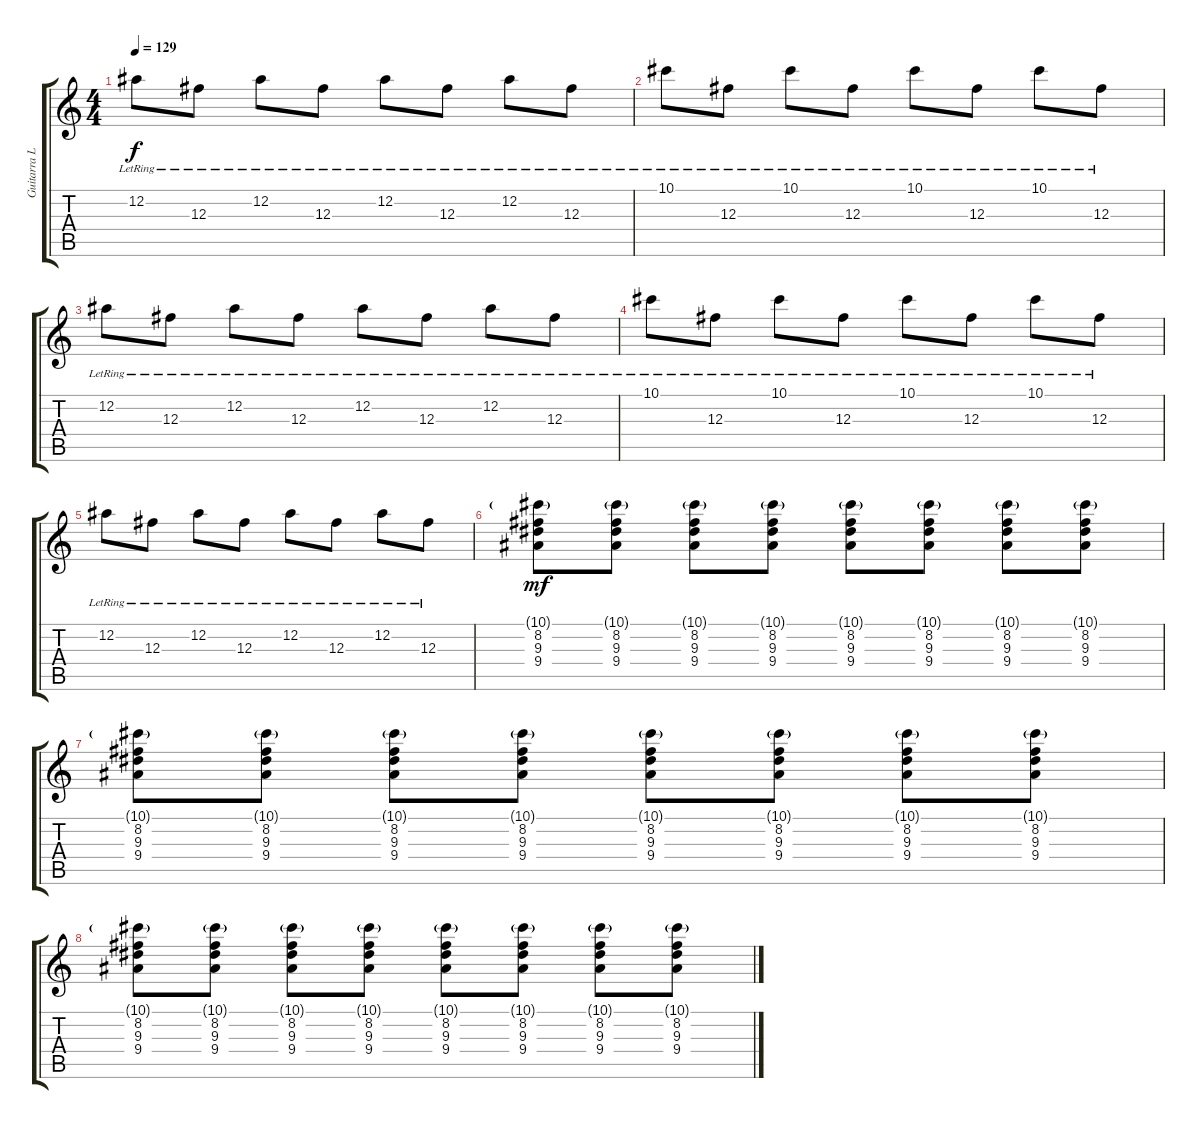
\track ("Guitarra L (Iván)" "Guitarra L") {instrument electricguitarjazz}
\staff {score tabs}
\tuning (Eb4 Bb3 Gb3 Db3 Ab2 Db2) {hide}
\ts (4 4)
\tempo 129
\clef g2
\ks c
12.2{lr}.8{dy f} 12.3{lr}.8 12.2{lr}.8 12.3{lr}.8 12.2{lr}.8 12.3{lr}.8 12.2{lr}.8 12.3{lr}.8 |
10.1{lr}.8 12.3{lr}.8 10.1{lr}.8 12.3{lr}.8 10.1{lr}.8 12.3{lr}.8 10.1{lr}.8 12.3{lr}.8 |
12.2{lr}.8 12.3{lr}.8 12.2{lr}.8 12.3{lr}.8 12.2{lr}.8 12.3{lr}.8 12.2{lr}.8 12.3{lr}.8 |
10.1{lr}.8 12.3{lr}.8 10.1{lr}.8 12.3{lr}.8 10.1{lr}.8 12.3{lr}.8 10.1{lr}.8 12.3{lr}.8 |
12.2{lr}.8 12.3{lr}.8 12.2{lr}.8 12.3{lr}.8 12.2{lr}.8 12.3{lr}.8 12.2{lr}.8 12.3{lr}.8 |
(10.1{g} 8.2 9.3 9.4).8{dy mf} (10.1{g} 8.2 9.3 9.4).8 (10.1{g} 8.2 9.3 9.4).8 (10.1{g} 8.2 9.3 9.4).8 (10.1{g} 8.2 9.3 9.4).8 (10.1{g} 8.2 9.3 9.4).8 (10.1{g} 8.2 9.3 9.4).8 (10.1{g} 8.2 9.3 9.4).8 |
(10.1{g} 8.2 9.3 9.4).8 (10.1{g} 8.2 9.3 9.4).8 (10.1{g} 8.2 9.3 9.4).8 (10.1{g} 8.2 9.3 9.4).8 (10.1{g} 8.2 9.3 9.4).8 (10.1{g} 8.2 9.3 9.4).8 (10.1{g} 8.2 9.3 9.4).8 (10.1{g} 8.2 9.3 9.4).8 |
(10.1{g} 8.2 9.3 9.4).8 (10.1{g} 8.2 9.3 9.4).8 (10.1{g} 8.2 9.3 9.4).8 (10.1{g} 8.2 9.3 9.4).8 (10.1{g} 8.2 9.3 9.4).8 (10.1{g} 8.2 9.3 9.4).8 (10.1{g} 8.2 9.3 9.4).8 (10.1{g} 8.2 9.3 9.4).8
